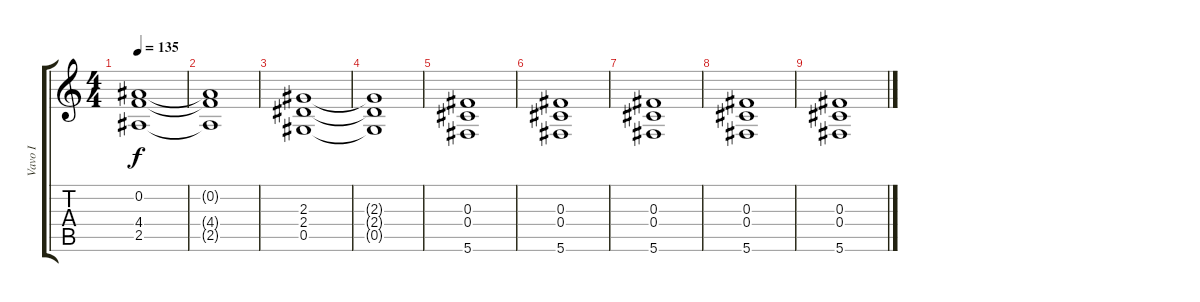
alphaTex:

\track ("Vavo I" "Vavo I") {instrument electricguitarclean}
\staff {score tabs}
\tuning (Eb4 Bb3 Gb3 Db3 Ab2 Db2) {hide}
\ts (4 4)
\tempo 135
\clef g2
\ks c
(0.2 4.4 2.5).1{dy f} |
(0.2{t} 4.4{t} 2.5{t}).1 |
(2.3 2.4 0.5).1 |
(2.3{t} 2.4{t} 0.5{t}).1 |
(0.3 0.4 5.6).1 |
(0.3 0.4 5.6).1 |
(0.3 0.4 5.6).1 |
(0.3 0.4 5.6).1 |
(0.3 0.4 5.6).1{volume 0}
